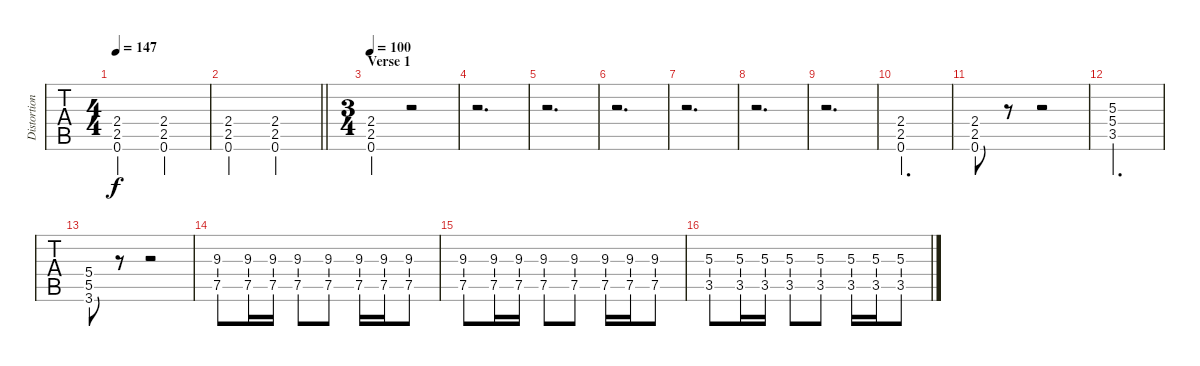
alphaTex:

\track ("Distortion Guitar-2" "Distortion") {instrument distortionguitar}
\staff {tabs}
\tuning (E4 B3 G3 D3 A2 E2) {hide}
\ts (4 4)
\tempo 147
\clef g2
\ks c
(2.4 2.5 0.6).2{dy f} (2.4 2.5 0.6).2 |
\barLineRight lightlight
(2.4 2.5 0.6).2 (2.4 2.5 0.6).2 |
\ts (3 4)
\section ("" "Verse 1")
\tempo 100
(2.4 2.5 0.6).4{volume 0} r.2 |
r.2{d} |
r.2{d} |
r.2{d} |
r.2{d} |
r.2{d} |
r.2{d} |
(2.4 2.5 0.6).2{d volume 13} |
(2.4 2.5 0.6).8 r.8 r.2 |
(5.3 5.4 3.5).2{d} |
(5.4 5.5 3.6).8 r.8 r.2 |
(9.3 7.5).8 (9.3 7.5).16 (9.3 7.5).16 (9.3 7.5).8 (9.3 7.5).8 (9.3 7.5).16 (9.3 7.5).16 (9.3 7.5).8 |
(9.3 7.5).8 (9.3 7.5).16 (9.3 7.5).16 (9.3 7.5).8 (9.3 7.5).8 (9.3 7.5).16 (9.3 7.5).16 (9.3 7.5).8 |
(5.3 3.5).8 (5.3 3.5).16 (5.3 3.5).16 (5.3 3.5).8 (5.3 3.5).8 (5.3 3.5).16 (5.3 3.5).16 (5.3 3.5).8
